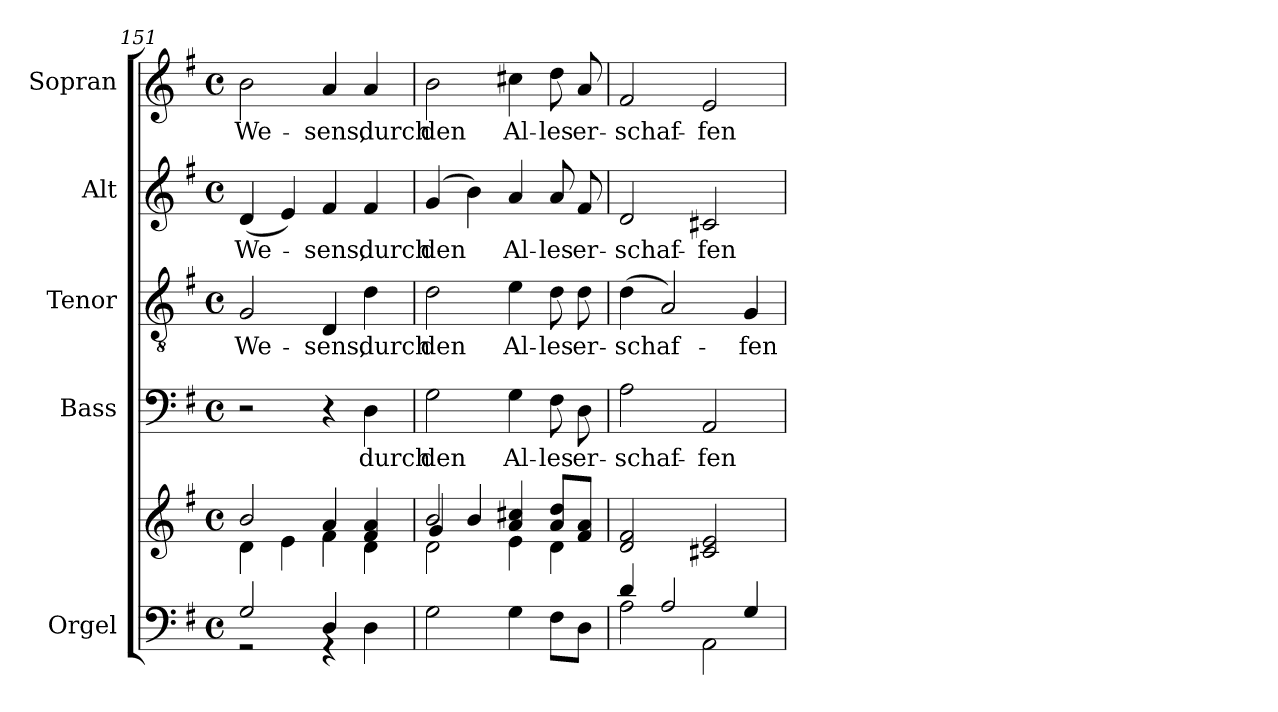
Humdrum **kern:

**kern	**kern	**kern	**text	**kern	**text	**kern	**text	**kern	**text
*part5	*part5	*part4	*part4	*part3	*part3	*part2	*part2	*part1	*part1
*staff6	*staff5	*staff4	*staff4	*staff3	*staff3	*staff2	*staff2	*staff1	*staff1
*I"Orgel	*	*I"Bass	*	*I"Tenor	*	*I"Alt	*	*I"Sopran	*
*I'Org.	*	*I'B.	*	*I'T.	*	*I'A.	*	*I'S.	*
*clefF4	*clefG2	*clefF4	*	*clefGv2	*	*clefG2	*	*clefG2	*
*k[f#]	*k[f#]	*k[f#]	*	*k[f#]	*	*k[f#]	*	*k[f#]	*
*G:	*G:	*G:	*	*G:	*	*G:	*	*G:	*
*M4/4	*M4/4	*M4/4	*	*M4/4	*	*M4/4	*	*M4/4	*
*met(c)	*met(c)	*met(c)	*	*met(c)	*	*met(c)	*	*met(c)	*
=151	=151	=151	=151	=151	=151	=151	=151	=151	=151
*^	*^	*	*	*	*	*	*	*	*
2G/	2rGG	2b/	4d\	2r	.	2G/	We-	(4d/	We-	2b\	We-
.	.	.	4e\	.	.	.	.	4e/)	.	.	.
4D/	4rFF	4a/	4f#\	4r	.	4D/	-sens,	4f#/	-sens,	4a/	-sens,
4ryy	4D\	4f#/ 4a/	4d\	4D\	durch	4d\	durch	4f#/	durch	4a/	durch
*v	*v	*	*	*	*	*	*	*	*	*	*
=152	=152	=152	=152	=152	=152	=152	=152	=152	=152	=152
*	*	*^	*	*	*	*	*	*	*	*
2G\	2b/	2d\	4g/	2G\	den	2d\	den	(4g/	den	2b\	den
.	.	.	4b/	.	.	.	.	4b\)	.	.	.
4G\	4a/ 4cc#X/	4e\	2ryy	4G\	Al-	4e\	Al-	4a/	Al-	4cc#X\	Al-
8F#\L	8a/ 8dd/L	4d\	.	8F#\	-les	8d\	-les	8a/	-les	8dd\	-les
8D\J	8f#/ 8a/J	.	.	8D\	er-	8d\	er-	8f#/	er-	8a/	er-
*	*v	*v	*v	*	*	*	*	*	*	*	*
!!LO:LB:g=z
=153	=153	=153	=153	=153	=153	=153	=153	=153	=153
*^	*	*	*	*	*	*	*	*	*
4d/	2A\	2d/ 2f#/	2A\	-schaf-	(4d\	-schaf-	2d/	-schaf-	2f#/	-schaf-
2A/	.	.	.	.	2A/)	.	.	.	.	.
.	2AA\	2c#X/ 2e/	2AA/	-fen	.	.	2c#X/	-fen	2e/	-fen
4G/	.	.	.	.	4G/	-fen	.	.	.	.
*v	*v	*	*	*	*	*	*	*	*	*
=	=	=	=	=	=	=	=	=	=
*-	*-	*-	*-	*-	*-	*-	*-	*-	*-
